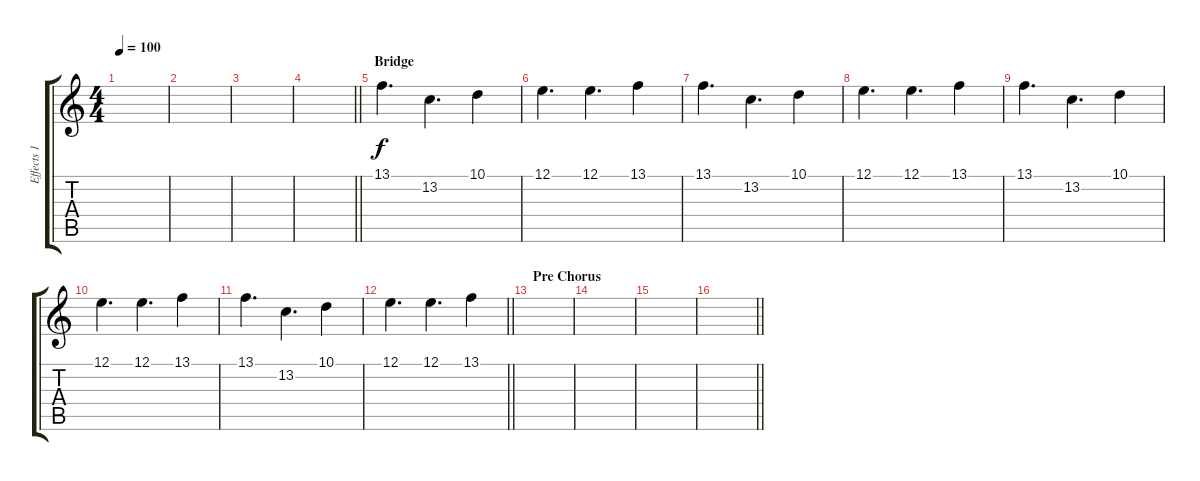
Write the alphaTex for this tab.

\track ("Effects 1" "Effects 1") {instrument koto}
\staff {score tabs}
\tuning (E4 B3 G3 D3 A2 E2) {hide}
\ts (4 4)
\tempo 100
\clef g2
\ks c
|
|
|
\barLineRight lightlight
|
\section ("" "Bridge")
13.1.4{d volume 10 instrument koto} 13.2.4{d} 10.1.4 |
12.1.4{d} 12.1.4{d} 13.1.4 |
13.1.4{d} 13.2.4{d} 10.1.4 |
12.1.4{d} 12.1.4{d} 13.1.4 |
13.1.4{d} 13.2.4{d} 10.1.4 |
12.1.4{d} 12.1.4{d} 13.1.4 |
13.1.4{d} 13.2.4{d} 10.1.4 |
\barLineRight lightlight
12.1.4{d} 12.1.4{d} 13.1.4 |
\section ("" "Pre Chorus")
|
|
|
\barLineRight lightlight
